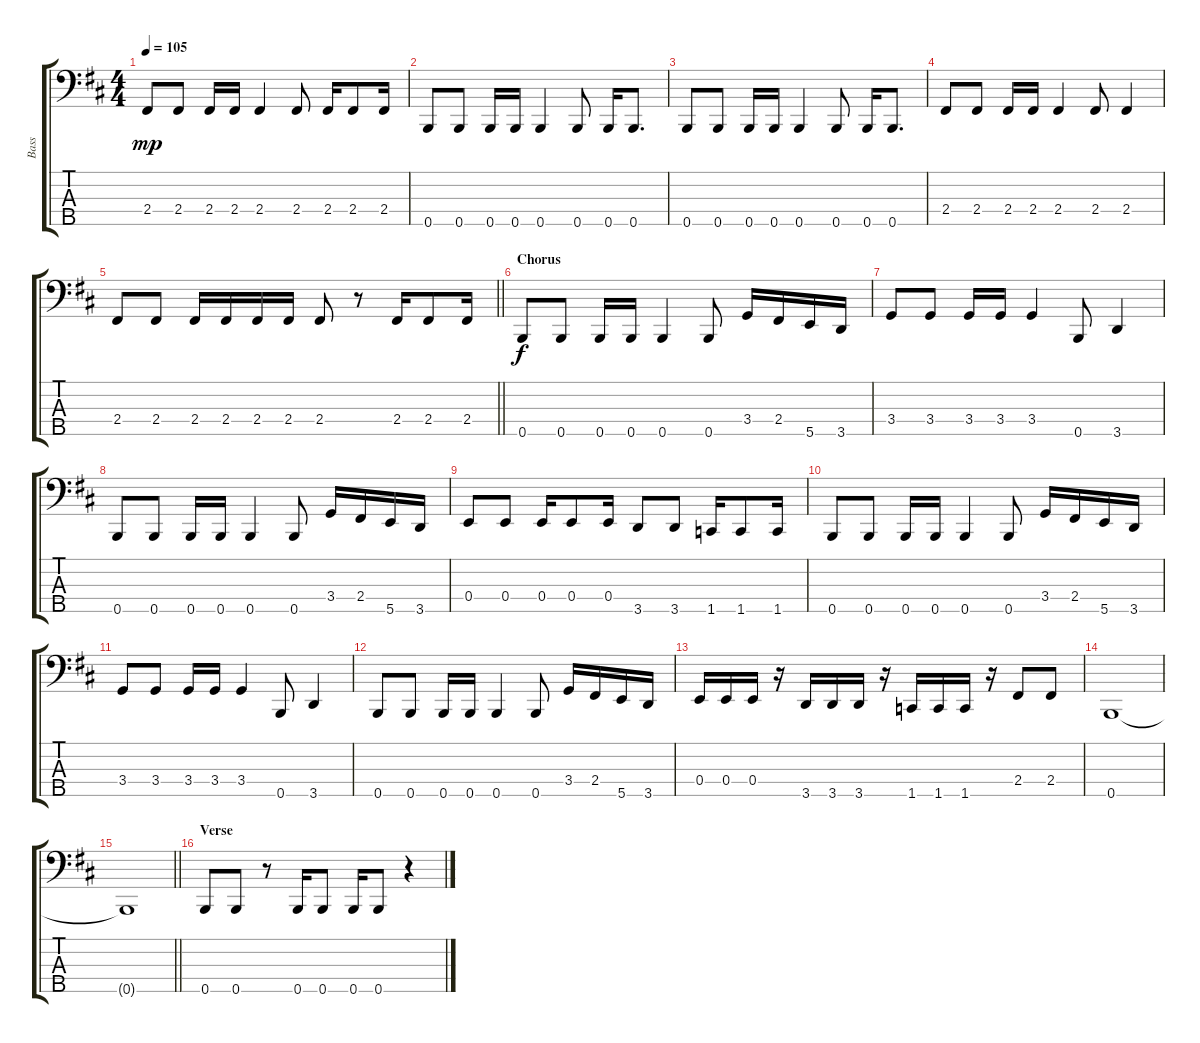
\track ("Bass" "Bass") {instrument electricbassfinger}
\staff {score tabs}
\tuning (G2 D2 A1 E1 B0) {hide}
\ts (4 4)
\tempo 105
\clef f4
\ks d
2.4.8{dy mp} 2.4.8 2.4.16 2.4.16 2.4.4 2.4.8 2.4.16 2.4.8 2.4.16 |
0.5.8 0.5.8 0.5.16 0.5.16 0.5.4 0.5.8 0.5.16 0.5.8{d} |
0.5.8 0.5.8 0.5.16 0.5.16 0.5.4 0.5.8 0.5.16 0.5.8{d} |
2.4.8 2.4.8 2.4.16 2.4.16 2.4.4 2.4.8 2.4.4 |
\barLineRight lightlight
2.4.8 2.4.8 2.4.16 2.4.16 2.4.16 2.4.16 2.4.8 r.8 2.4.16 2.4.8 2.4.16 |
\section ("" "Chorus")
0.5.8{dy f} 0.5.8 0.5.16 0.5.16 0.5.4 0.5.8 3.4.16 2.4.16 5.5.16 3.5.16 |
3.4.8 3.4.8 3.4.16 3.4.16 3.4.4 0.5.8 3.5.4 |
0.5.8 0.5.8 0.5.16 0.5.16 0.5.4 0.5.8 3.4.16 2.4.16 5.5.16 3.5.16 |
0.4.8 0.4.8 0.4.16 0.4.8 0.4.16 3.5.8 3.5.8 1.5.16 1.5.8 1.5.16 |
0.5.8 0.5.8 0.5.16 0.5.16 0.5.4 0.5.8 3.4.16 2.4.16 5.5.16 3.5.16 |
3.4.8 3.4.8 3.4.16 3.4.16 3.4.4 0.5.8 3.5.4 |
0.5.8 0.5.8 0.5.16 0.5.16 0.5.4 0.5.8 3.4.16 2.4.16 5.5.16 3.5.16 |
0.4.16 0.4.16 0.4.16 r.16 3.5.16 3.5.16 3.5.16 r.16 1.5.16 1.5.16 1.5.16 r.16 2.4.8 2.4.8 |
0.5.1 |
\barLineRight lightlight
0.5{t}.1 |
\section ("" "Verse")
0.5.8 0.5.8 r.8 0.5.16 0.5.8 0.5.16 0.5.8 r.4
